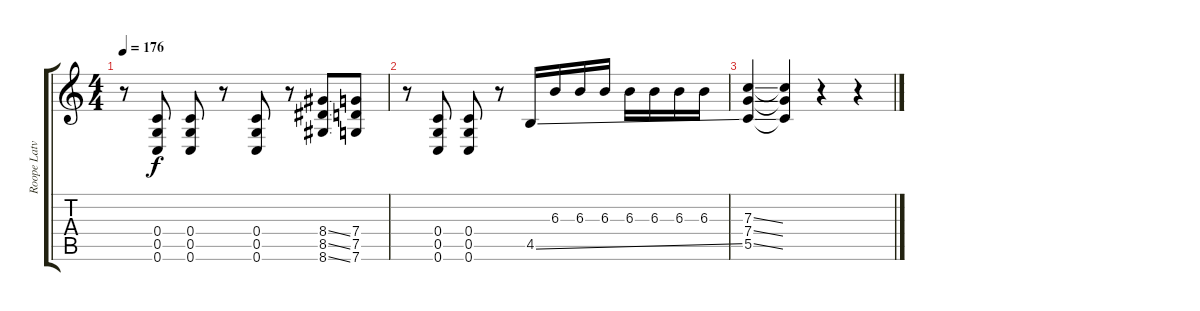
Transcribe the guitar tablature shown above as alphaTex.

\track ("Roope Latvala [Guitar 2]" "Roope Latv") {instrument distortionguitar}
\staff {score tabs}
\tuning (D4 A3 F3 C3 G2 C2) {hide}
\ts (4 4)
\tempo 176
\clef g2
\ks c
r.8{dy f} (0.4 0.5 0.6).8 (0.4 0.5 0.6).8 r.8 (0.4 0.5 0.6).8 r.8 (8.4{ss} 8.5{ss} 8.6{ss}).8 (7.4 7.5 7.6).8 |
r.8 (0.4 0.5 0.6).8 (0.4 0.5 0.6).8 r.8 4.5{ss}.16 6.3.16 6.3.16 6.3.16 6.3.16 6.3.16 6.3.16 6.3.16 |
(7.3{ss} 7.4{ss} 5.5{ss}).4 (7.3{t} 7.4{t} 5.5{t}).4 r.4 r.4
